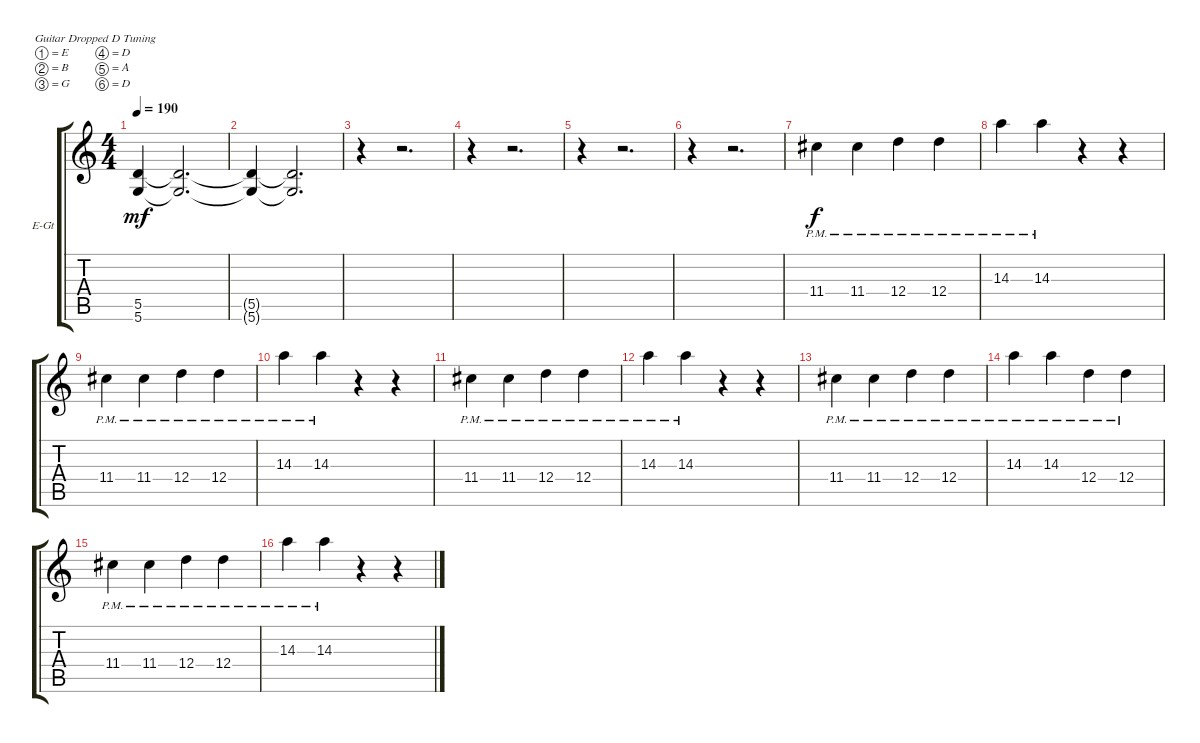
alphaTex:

\bracketExtendMode groupsimilarinstruments
\firstSystemTrackNameOrientation horizontal
\otherSystemsTrackNameOrientation horizontal
\track ("Jack " "E-Gt") {instrument distortionguitar}
\staff {score tabs}
\tuning (E4 B3 G3 D3 A2 D2)
\ts (4 4)
\tempo 190
\clef g2
\ks c
(5.6{t} 5.5{t}).4{dy mf} (5.6{t} 5.5{t}).2{d} |
(5.5{t} 5.6{t}).4 (5.5{t} 5.6{t}).2{d} |
r.4 r.2{d} |
r.4 r.2{d} |
r.4 r.2{d} |
r.4 r.2{d} |
11.4{pm}.4{dy f} 11.4{pm}.4 12.4{pm}.4 12.4{pm}.4 |
14.3{pm}.4 14.3{pm}.4 r.4 r.4 |
11.4{pm}.4 11.4{pm}.4 12.4{pm}.4 12.4{pm}.4 |
14.3{pm}.4 14.3{pm}.4 r.4 r.4 |
11.4{pm}.4 11.4{pm}.4 12.4{pm}.4 12.4{pm}.4 |
14.3{pm}.4 14.3{pm}.4 r.4 r.4 |
11.4{pm}.4 11.4{pm}.4 12.4{pm}.4 12.4{pm}.4 |
14.3{pm}.4 14.3{pm}.4 12.4{pm}.4 12.4{pm}.4 |
11.4{pm}.4 11.4{pm}.4 12.4{pm}.4 12.4{pm}.4 |
14.3{pm}.4 14.3{pm}.4 r.4 r.4
